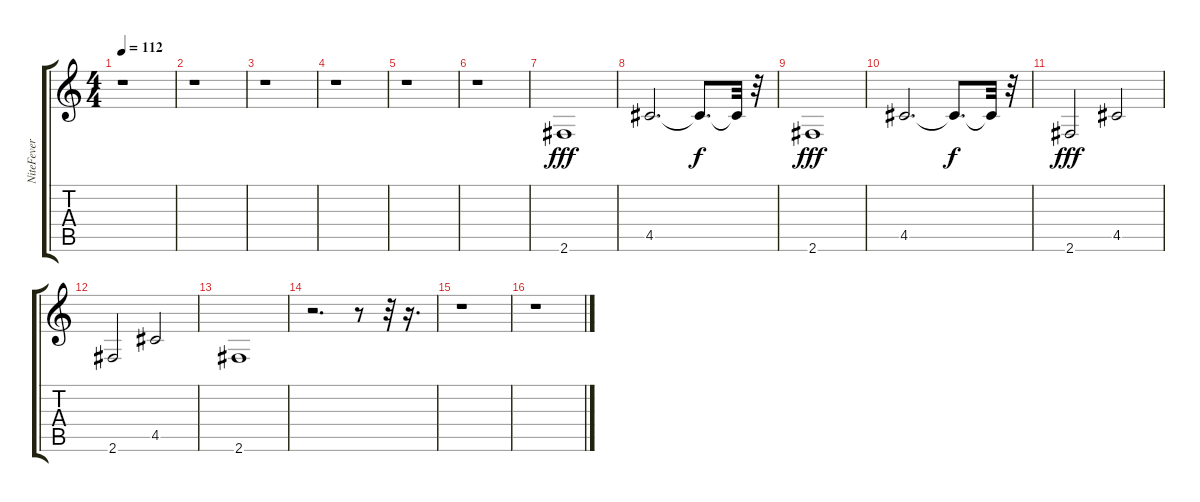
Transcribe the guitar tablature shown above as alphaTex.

\track ("NiteFever         5 " "NiteFever ") {solo instrument overdrivenguitar}
\staff {score tabs}
\tuning (E4 B3 G3 D3 A2 E2) {hide}
\ts (4 4)
\tempo 112
\clef g2
\ks c
r.1{dy f} |
r.1 |
r.1 |
r.1 |
r.1 |
r.1 |
2.6.1{dy fff} |
4.5.2{d} 4.5{t}.8{d dy f} 4.5{t}.32 r.32 |
2.6.1{dy fff} |
4.5.2{d} 4.5{t}.8{d dy f} 4.5{t}.32 r.32 |
2.6.2{dy fff} 4.5.2 |
2.6.2 4.5.2 |
2.6.1 |
r.2{d} r.8 r.32 r.16{d} |
r.1 |
r.1
